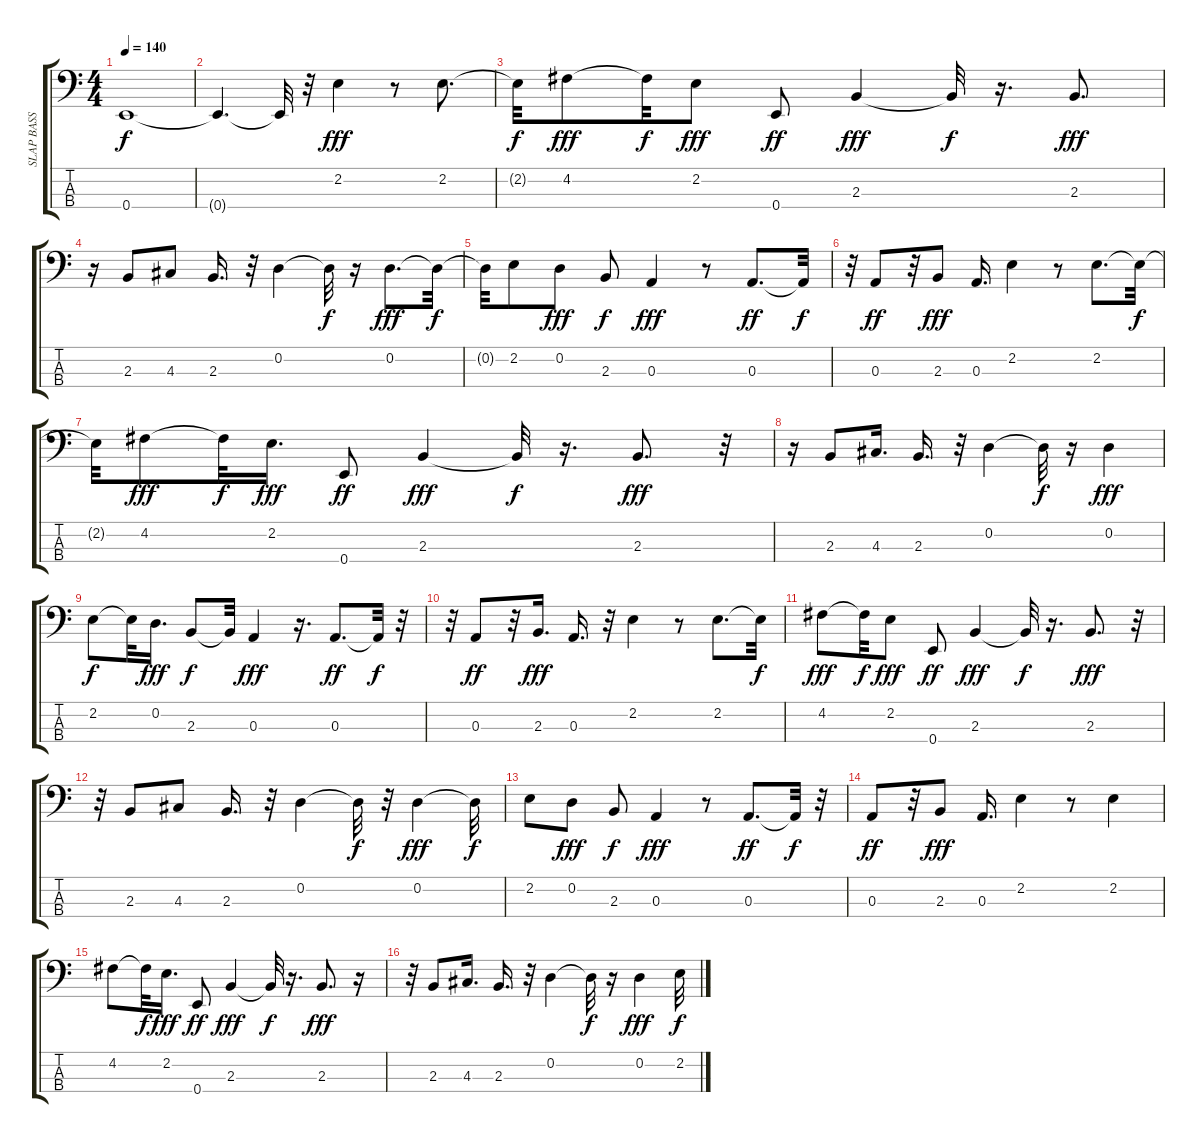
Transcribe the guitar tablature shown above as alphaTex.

\track ("SLAP BASS 2" "SLAP BASS ") {instrument electricbassfinger}
\staff {score tabs}
\tuning (G2 D2 A1 E1) {hide}
\ts (4 4)
\tempo 140
\clef f4
\ks c
0.4{t}.1{dy f} |
0.4{t}.4{d} 0.4{t}.32 r.32 2.2.4{dy fff} r.8 2.2.8{d} |
2.2{t}.32{dy f} 4.2.8{dy fff} 4.2{t}.32{dy f} 2.2.8{dy fff} 0.4.8{dy ff} 2.3.4{dy fff} 2.3{t}.32{dy f} r.16{d} 2.3.8{d dy fff} |
r.16 2.3.8 4.3.8 2.3.16{d} r.32 0.2.4 0.2{t}.32{dy f} r.16 0.2.8{d dy fff} 0.2{t}.32{dy f} |
0.2{t}.32 2.2.8 0.2.8{dy fff} 2.3.8{dy f} 0.3.4{dy fff} r.8 0.3.8{d dy ff} 0.3{t}.32{dy f} |
r.32 0.3.8{dy ff} r.32 2.3.8{dy fff} 0.3.16{d} 2.2.4 r.8 2.2.8{d} 2.2{t}.32{dy f} |
2.2{t}.32 4.2.8{dy fff} 4.2{t}.32{dy f} 2.2.16{d dy fff} 0.4.8{dy ff} 2.3.4{dy fff} 2.3{t}.32{dy f} r.16{d} 2.3.8{d dy fff} r.32 |
r.16 2.3.8 4.3.16{d} 2.3.16{d} r.32 0.2.4 0.2{t}.32{dy f} r.16 0.2.4{dy fff} |
2.2.8{dy f} 2.2{t}.32 0.2.16{d dy fff} 2.3.8{dy f} 2.3{t}.32 0.3.4{dy fff} r.16{d} 0.3.8{d dy ff} 0.3{t}.32{dy f} r.32 |
r.32 0.3.8{dy ff} r.32 2.3.16{d dy fff} 0.3.16{d} r.32 2.2.4 r.8 2.2.8{d} 2.2{t}.32{dy f} |
4.2.8{dy fff} 4.2{t}.32{dy f} 2.2.8{dy fff} 0.4.8{dy ff} 2.3.4{dy fff} 2.3{t}.32{dy f} r.16{d} 2.3.8{d dy fff} r.32 |
r.32 2.3.8 4.3.8 2.3.16{d} r.32 0.2.4 0.2{t}.32{dy f} r.32 0.2.4{dy fff} 0.2{t}.32{dy f} |
2.2.8 0.2.8{dy fff} 2.3.8{dy f} 0.3.4{dy fff} r.8 0.3.8{d dy ff} 0.3{t}.32{dy f} r.32 |
0.3.8{dy ff} r.32 2.3.8{dy fff} 0.3.16{d} 2.2.4 r.8 2.2.4 |
4.2.8 4.2{t}.32{dy f} 2.2.16{d dy fff} 0.4.8{dy ff} 2.3.4{dy fff} 2.3{t}.32{dy f} r.16{d} 2.3.8{d dy fff} r.16 |
r.32 2.3.8 4.3.16{d} 2.3.16{d} r.32 0.2.4 0.2{t}.32{dy f} r.16 0.2.4{dy fff} 2.2.32{dy f}
